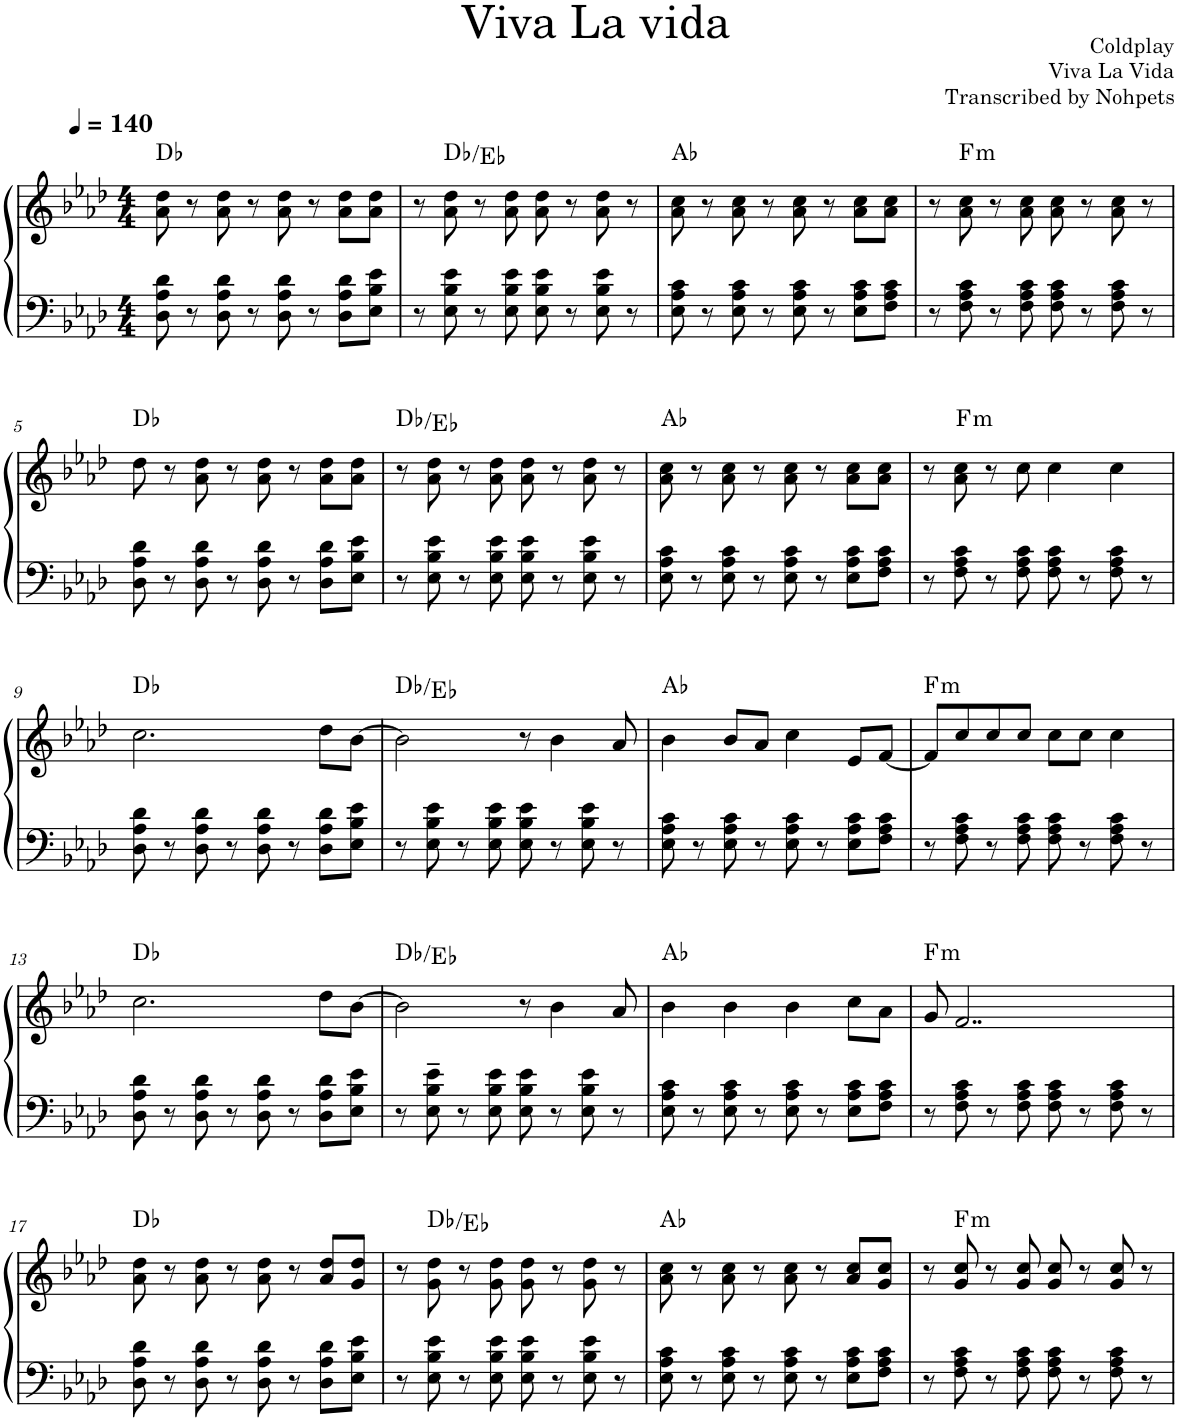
**kern	**kern	**harte
*part1	*part1	*part1
*staff2	*staff1	*
*I"Piano	*	*
*I'Pno.	*	*
*clefF4	*clefG2	*
*k[b-e-a-d-]	*k[b-e-a-d-]	*
*M4/4	*M4/4	*
*MM140	*MM140	*
=1	=1	=1
8D-\ 8A-\ 8d-\	8a-\ 8dd-\	Db:maj
8r	8r	.
8D-\ 8A-\ 8d-\	8a-\ 8dd-\	.
8r	8r	.
8D-\ 8A-\ 8d-\	8a-\ 8dd-\	.
8r	8r	.
8D-\ 8A-\ 8d-\L	8a-\ 8dd-\L	.
8E-\ 8B-\ 8e-\J	8a-\ 8dd-\J	.
=2	=2	=2
8r	8r	.
8E-\ 8B-\ 8e-\	8a-\ 8dd-\	Db:maj/2
8r	8r	.
8E-\ 8B-\ 8e-\	8a-\ 8dd-\	.
8E-\ 8B-\ 8e-\	8a-\ 8dd-\	.
8r	8r	.
8E-\ 8B-\ 8e-\	8a-\ 8dd-\	.
8r	8r	.
=3	=3	=3
8E-\ 8A-\ 8c\	8a-\ 8cc\	Ab:maj
8r	8r	.
8E-\ 8A-\ 8c\	8a-\ 8cc\	.
8r	8r	.
8E-\ 8A-\ 8c\	8a-\ 8cc\	.
8r	8r	.
8E-\ 8A-\ 8c\L	8a-\ 8cc\L	.
8F\ 8A-\ 8c\J	8a-\ 8cc\J	.
=4	=4	=4
8r	8r	.
!	!	!LO:H:kt=m
8F\ 8A-\ 8c\	8a-\ 8cc\	F:min
8r	8r	.
8F\ 8A-\ 8c\	8a-\ 8cc\	.
8F\ 8A-\ 8c\	8a-\ 8cc\	.
8r	8r	.
8F\ 8A-\ 8c\	8a-\ 8cc\	.
8r	8r	.
!!LO:LB:g=z
=5	=5	=5
8D-\ 8A-\ 8d-\	8dd-\	Db:maj
8r	8r	.
8D-\ 8A-\ 8d-\	8a-\ 8dd-\	.
8r	8r	.
8D-\ 8A-\ 8d-\	8a-\ 8dd-\	.
8r	8r	.
8D-\ 8A-\ 8d-\L	8a-\ 8dd-\L	.
8E-\ 8B-\ 8e-\J	8a-\ 8dd-\J	.
=6	=6	=6
8r	8r	Db:maj/2
8E-\ 8B-\ 8e-\	8a-\ 8dd-\	.
8r	8r	.
8E-\ 8B-\ 8e-\	8a-\ 8dd-\	.
8E-\ 8B-\ 8e-\	8a-\ 8dd-\	.
8r	8r	.
8E-\ 8B-\ 8e-\	8a-\ 8dd-\	.
8r	8r	.
=7	=7	=7
8E-\ 8A-\ 8c\	8a-\ 8cc\	Ab:maj
8r	8r	.
8E-\ 8A-\ 8c\	8a-\ 8cc\	.
8r	8r	.
8E-\ 8A-\ 8c\	8a-\ 8cc\	.
8r	8r	.
8E-\ 8A-\ 8c\L	8a-\ 8cc\L	.
8F\ 8A-\ 8c\J	8a-\ 8cc\J	.
=8	=8	=8
8r	8r	.
!	!	!LO:H:kt=m
8F\ 8A-\ 8c\	8a-\ 8cc\	F:min
8r	8r	.
8F\ 8A-\ 8c\	8cc\	.
8F\ 8A-\ 8c\	4cc\	.
8r	.	.
8F\ 8A-\ 8c\	4cc\	.
8r	.	.
!!LO:LB:g=z
=9	=9	=9
8D-\ 8A-\ 8d-\	2.cc\	Db:maj
8r	.	.
8D-\ 8A-\ 8d-\	.	.
8r	.	.
8D-\ 8A-\ 8d-\	.	.
8r	.	.
8D-\ 8A-\ 8d-\L	8dd-\L	.
8E-\ 8B-\ 8e-\J	[8b-\J	.
=10	=10	=10
8r	2b-\]	Db:maj/2
8E-\ 8B-\ 8e-\	.	.
8r	.	.
8E-\ 8B-\ 8e-\	.	.
8E-\ 8B-\ 8e-\	8r	.
8r	4b-\	.
8E-\ 8B-\ 8e-\	.	.
8r	8a-/	.
=11	=11	=11
8E-\ 8A-\ 8c\	4b-\	Ab:maj
8r	.	.
8E-\ 8A-\ 8c\	8b-/L	.
8r	8a-/J	.
8E-\ 8A-\ 8c\	4cc\	.
8r	.	.
8E-\ 8A-\ 8c\L	8e-/L	.
8F\ 8A-\ 8c\J	[8f/J	.
=12	=12	=12
!	!	!LO:H:kt=m
8r	8f/L]	F:min
8F\ 8A-\ 8c\	8cc/	.
8r	8cc/	.
8F\ 8A-\ 8c\	8cc/J	.
8F\ 8A-\ 8c\	8cc\L	.
8r	8cc\J	.
8F\ 8A-\ 8c\	4cc\	.
8r	.	.
!!LO:LB:g=z
=13	=13	=13
8D-\ 8A-\ 8d-\	2.cc\	Db:maj
8r	.	.
8D-\ 8A-\ 8d-\	.	.
8r	.	.
8D-\ 8A-\ 8d-\	.	.
8r	.	.
8D-\ 8A-\ 8d-\L	8dd-\L	.
8E-\ 8B-\ 8e-\J	[8b-\J	.
=14	=14	=14
8r	2b-\]	Db:maj/2
8E-\~ 8B-\~ 8e-\~	.	.
8r	.	.
8E-\ 8B-\ 8e-\	.	.
8E-\ 8B-\ 8e-\	8r	.
8r	4b-\	.
8E-\ 8B-\ 8e-\	.	.
8r	8a-/	.
=15	=15	=15
8E-\ 8A-\ 8c\	4b-\	Ab:maj
8r	.	.
8E-\ 8A-\ 8c\	4b-\	.
8r	.	.
8E-\ 8A-\ 8c\	4b-\	.
8r	.	.
8E-\ 8A-\ 8c\L	8cc\L	.
8F\ 8A-\ 8c\J	8a-\J	.
=16	=16	=16
!	!	!LO:H:kt=m
8r	8g/	F:min
8F\ 8A-\ 8c\	2..f/	.
8r	.	.
8F\ 8A-\ 8c\	.	.
8F\ 8A-\ 8c\	.	.
8r	.	.
8F\ 8A-\ 8c\	.	.
8r	.	.
!!LO:LB:g=z
=17	=17	=17
8D-\ 8A-\ 8d-\	8a-\ 8dd-\	Db:maj
8r	8r	.
8D-\ 8A-\ 8d-\	8a-\ 8dd-\	.
8r	8r	.
8D-\ 8A-\ 8d-\	8a-\ 8dd-\	.
8r	8r	.
8D-\ 8A-\ 8d-\L	8a-/ 8dd-/L	.
8E-\ 8B-\ 8e-\J	8g/ 8dd-/J	.
=18	=18	=18
8r	8r	.
8E-\ 8B-\ 8e-\	8g\ 8dd-\	Db:maj/2
8r	8r	.
8E-\ 8B-\ 8e-\	8g\ 8dd-\	.
8E-\ 8B-\ 8e-\	8g\ 8dd-\	.
8r	8r	.
8E-\ 8B-\ 8e-\	8g\ 8dd-\	.
8r	8r	.
=19	=19	=19
8E-\ 8A-\ 8c\	8a-\ 8cc\	Ab:maj
8r	8r	.
8E-\ 8A-\ 8c\	8a-\ 8cc\	.
8r	8r	.
8E-\ 8A-\ 8c\	8a-\ 8cc\	.
8r	8r	.
8E-\ 8A-\ 8c\L	8a-/ 8cc/L	.
8F\ 8A-\ 8c\J	8g/ 8cc/J	.
=20	=20	=20
8r	8r	.
!	!	!LO:H:kt=m
8F\ 8A-\ 8c\	8g/ 8cc/	F:min
8r	8r	.
8F\ 8A-\ 8c\	8g/ 8cc/	.
8F\ 8A-\ 8c\	8g/ 8cc/	.
8r	8r	.
8F\ 8A-\ 8c\	8g/ 8cc/	.
8r	8r	.
=	=	=
*-	*-	*-
